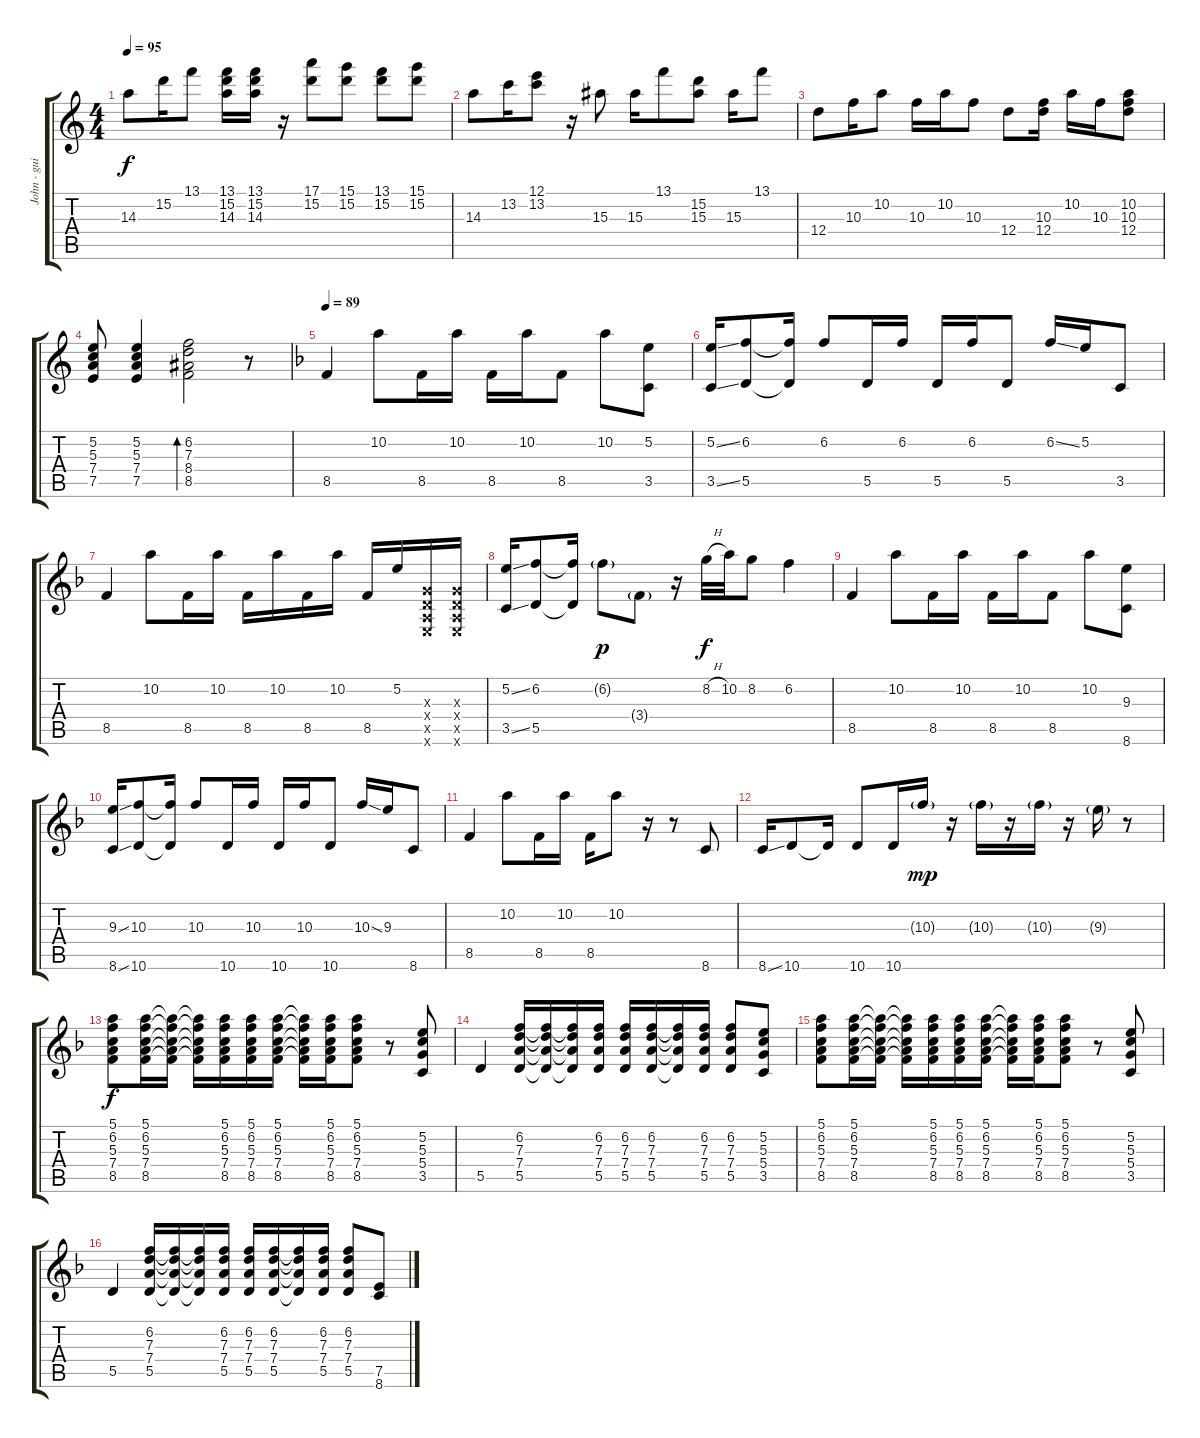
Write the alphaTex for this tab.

\track ("John - guitar" "John - gui") {instrument electricguitarclean}
\staff {score tabs}
\tuning (E4 B3 G3 D3 A2 E2) {hide}
\ts (4 4)
\tempo 95
\clef g2
\ks c
14.3.8{dy f} 15.2.16 13.1.8 (13.1 15.2 14.3).16 (13.1 15.2 14.3).16 r.16 (17.1 15.2).8 (15.1 15.2).8 (13.1 15.2).8 (15.1 15.2).8 |
14.3.8 13.2.16 (12.1 13.2).8 r.16 15.3.8 15.3.16 13.1.8 (15.2 15.3).8 15.3.16 13.1.8 |
12.4.8 10.3.16 10.2.8 10.3.16 10.2.16 10.3.8 12.4.8 (10.3 12.4).16 10.2.16 10.3.16 (10.2 10.3 12.4).8 |
(5.2 5.3 7.4 7.5).8 (5.2 5.3 7.4 7.5).4 (6.2 7.3 8.4 8.5).2{bd 120} r.8 |
\tempo 89
\ks f
8.5.4{volume 13 instrument electricguitarclean} 10.2.8 8.5.16 10.2.16 8.5.16 10.2.16 8.5.8 10.2.8 (5.2 3.5).8 |
(5.2{ss} 3.5{ss}).16 (6.2 5.5).8 (6.2{t} 5.5{t}).16 6.2.8 5.5.16 6.2.16 5.5.16 6.2.16 5.5.8 6.2{ss}.16 5.2.16 3.5.8 |
8.5.4 10.2.8 8.5.16 10.2.16 8.5.16 10.2.16 8.5.16 10.2.16 8.5.16 5.2.16 (0.3{x} 0.4{x} 0.5{x} 0.6{x}).16 (0.3{x} 0.4{x} 0.5{x} 0.6{x}).16 |
(5.2{ss} 3.5{ss}).16 (6.2 5.5).8 (6.2{t} 5.5{t}).16 6.2{g}.8{dy p} 3.4{g}.8 r.16 8.2{h}.32{dy f} 10.2.32 8.2.8 6.2.4 |
8.5.4 10.2.8 8.5.16 10.2.16 8.5.16 10.2.16 8.5.8 10.2.8 (9.3 8.6).8 |
(9.3{ss} 8.6{ss}).16 (10.3 10.6).8 (10.3{t} 10.6{t}).16 10.3.8 10.6.16 10.3.16 10.6.16 10.3.16 10.6.8 10.3{ss}.16 9.3.16 8.6.8 |
8.5.4 10.2.8 8.5.16 10.2.16 8.5.16 10.2.8 r.16 r.8 8.6.8 |
8.6{ss}.16 10.6.8 10.6{t}.16 10.6.8 10.6.16 10.3{g}.16{dy mp} r.16 10.3{g}.16 r.16 10.3{g}.16 r.16 9.3{g}.16 r.8 |
(5.1 6.2 5.3 7.4 8.5).8{dy f volume 10} (5.1 6.2 5.3 7.4 8.5).16 (5.1{t} 6.2{t} 5.3{t} 7.4{t} 8.5{t}).16 (5.1{t} 6.2{t} 5.3{t} 7.4{t} 8.5{t}).16 (5.1 6.2 5.3 7.4 8.5).16 (5.1 6.2 5.3 7.4 8.5).16 (5.1 6.2 5.3 7.4 8.5).16 (5.1{t} 6.2{t} 5.3{t} 7.4{t} 8.5{t}).16 (5.1 6.2 5.3 7.4 8.5).16 (5.1 6.2 5.3 7.4 8.5).8 r.8 (5.2 5.3 5.4 3.5).8 |
5.5.4 (6.2 7.3 7.4 5.5).16 (6.2{t} 7.3{t} 7.4{t} 5.5{t}).16 (6.2{t} 7.3{t} 7.4{t} 5.5{t}).16 (6.2 7.3 7.4 5.5).16 (6.2 7.3 7.4 5.5).16 (6.2 7.3 7.4 5.5).16 (6.2{t} 7.3{t} 7.4{t} 5.5{t}).16 (6.2 7.3 7.4 5.5).16 (6.2 7.3 7.4 5.5).8 (5.2 5.3 5.4 3.5).8 |
(5.1 6.2 5.3 7.4 8.5).8 (5.1 6.2 5.3 7.4 8.5).16 (5.1{t} 6.2{t} 5.3{t} 7.4{t} 8.5{t}).16 (5.1{t} 6.2{t} 5.3{t} 7.4{t} 8.5{t}).16 (5.1 6.2 5.3 7.4 8.5).16 (5.1 6.2 5.3 7.4 8.5).16 (5.1 6.2 5.3 7.4 8.5).16 (5.1{t} 6.2{t} 5.3{t} 7.4{t} 8.5{t}).16 (5.1 6.2 5.3 7.4 8.5).16 (5.1 6.2 5.3 7.4 8.5).8 r.8 (5.2 5.3 5.4 3.5).8 |
5.5.4 (6.2 7.3 7.4 5.5).16 (6.2{t} 7.3{t} 7.4{t} 5.5{t}).16 (6.2{t} 7.3{t} 7.4{t} 5.5{t}).16 (6.2 7.3 7.4 5.5).16 (6.2 7.3 7.4 5.5).16 (6.2 7.3 7.4 5.5).16 (6.2{t} 7.3{t} 7.4{t} 5.5{t}).16 (6.2 7.3 7.4 5.5).16 (6.2 7.3 7.4 5.5).8 (7.5 8.6).8
